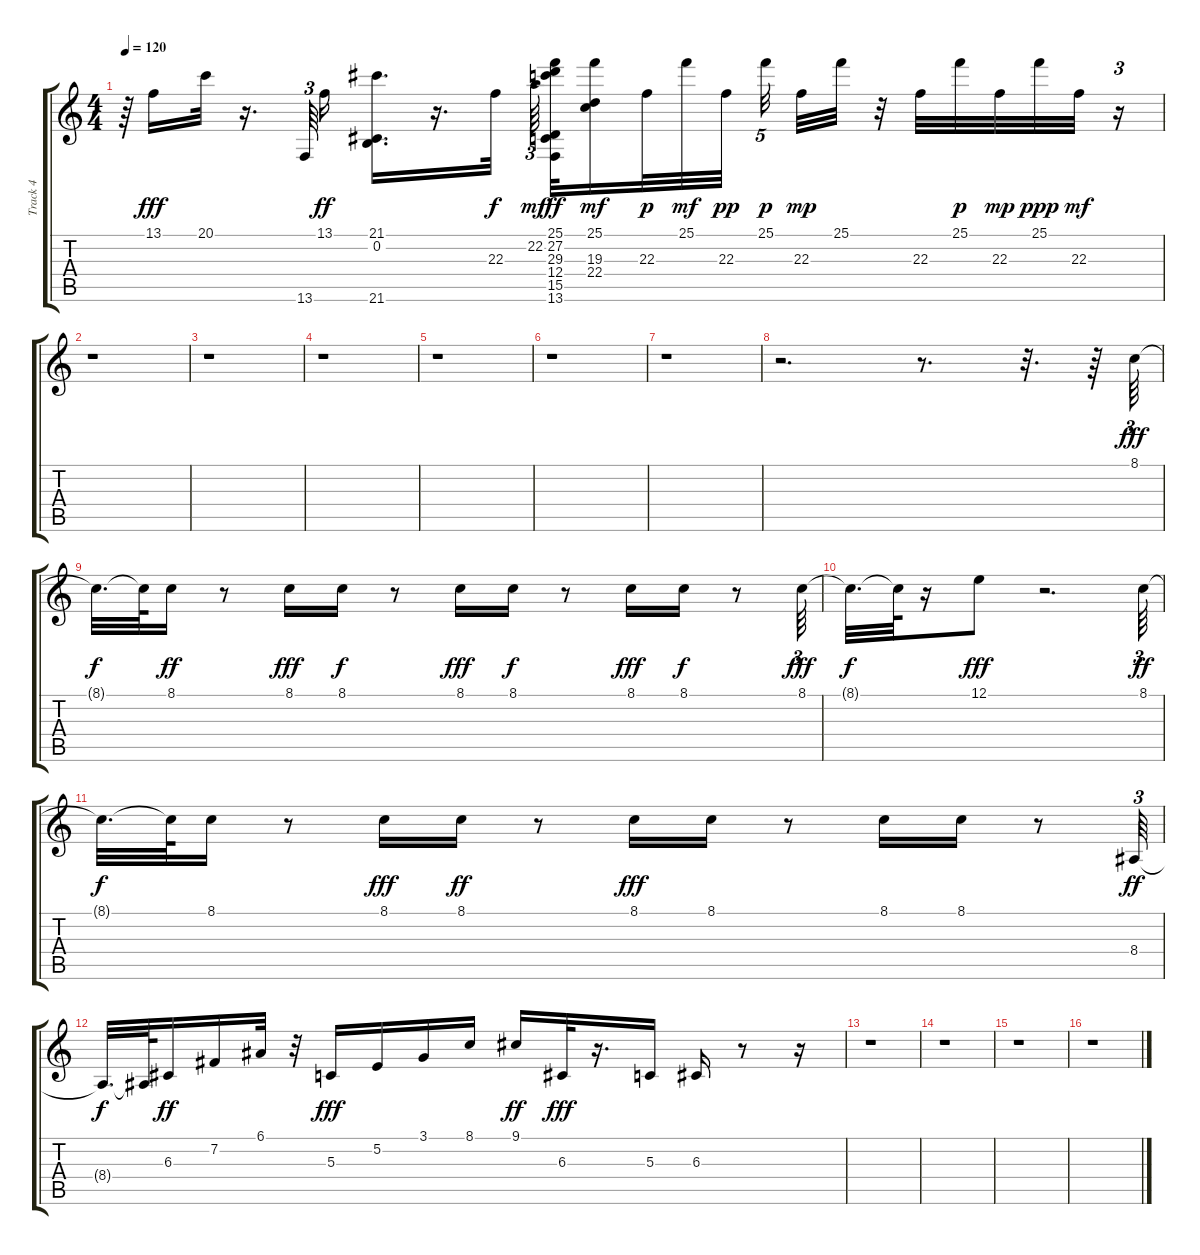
\track ("Track 4" "Track 4") {instrument electricgrandpiano}
\staff {score tabs}
\tuning (E4 B3 G3 D3 A2 E2) {hide}
\ts (4 4)
\tempo 120
\clef g2
\ks c
r.64{dy f} 13.1.16{dy fff} 20.1.32 r.16{d} 13.6.64{tu (3 2)} 13.1.16{dy ff} (21.1 0.2 21.6).16{d} r.16{d} 22.3.32{dy f} 22.2.64{tu (3 2) dy mf} (25.1 27.2 29.3 12.4 15.5 13.6).32{dy ff} (25.1 19.3 22.4).16{dy mf} 22.3.32{dy p} 25.1.32{dy mf} 22.3.32{dy pp beam splitsecondary} 25.1.32{tu (5 4) dy p beam splitsecondary} 22.3.32{dy mp} 25.1.32 r.32 22.3.32 25.1.32{dy p} 22.3.32{dy mp} 25.1.32{dy ppp} 22.3.32{dy mf} r.16{tu (3 2)} |
r.1 |
r.1 |
r.1 |
r.1 |
r.1 |
r.1 |
r.2{d} r.8{d} r.32{d} r.64 8.1.64{tu (3 2) dy fff instrument trumpet} |
8.1{t}.32{d dy f} 8.1{t}.64 8.1.16{dy ff} r.8 8.1.16{dy fff} 8.1.16{dy f} r.8 8.1.16{dy fff} 8.1.16{dy f} r.8 8.1.16{dy fff} 8.1.16{dy f} r.8 8.1.64{tu (3 2) dy fff} |
8.1{t}.32{d dy f} 8.1{t}.64 r.16 12.1.8{dy fff} r.2{d} 8.1.64{tu (3 2) dy ff} |
8.1{t}.32{d dy f} 8.1{t}.64 8.1.16 r.8 8.1.16{dy fff} 8.1.16{dy ff} r.8 8.1.16{dy fff} 8.1.16 r.8 8.1.16 8.1.16 r.8 8.4.64{tu (3 2) dy ff} |
8.4{t}.32{d dy f} 8.4{t}.64 6.3.16{dy ff} 7.2.16 6.1.32 r.32 5.3.16{dy fff} 5.2.16 3.1.16 8.1.16 9.1.16{dy ff} 6.3.32{dy fff} r.16{d} 5.3.16 6.3.16 r.8 r.16 |
r.1 |
r.1 |
r.1 |
r.1
